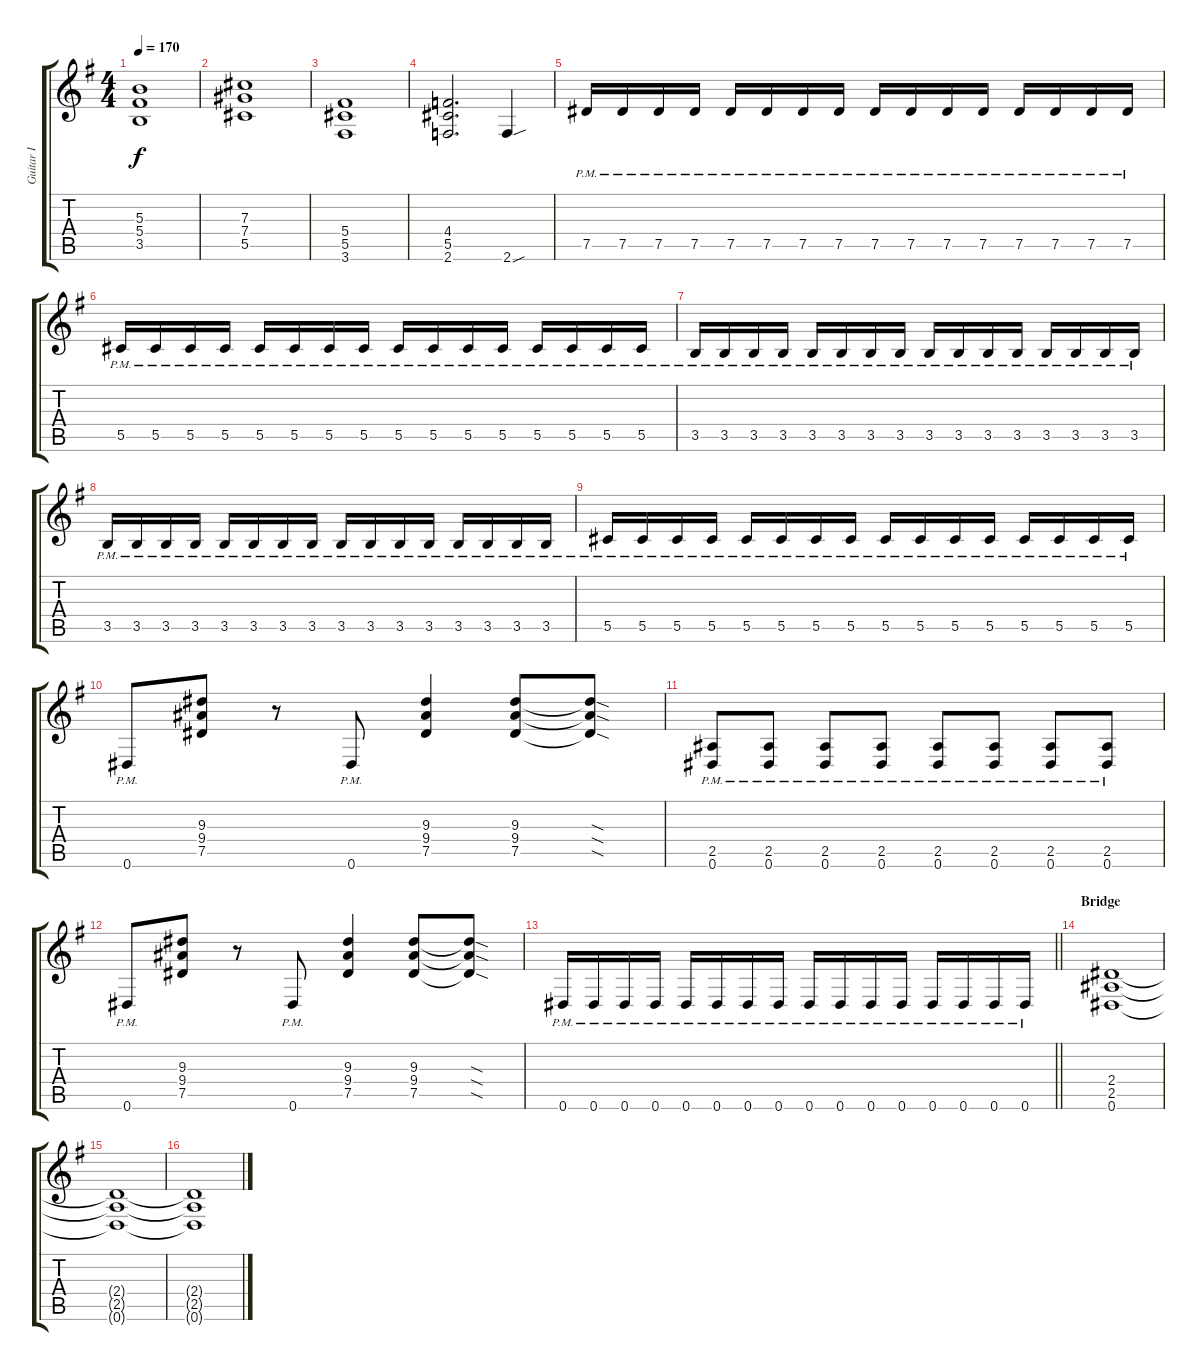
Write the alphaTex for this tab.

\track ("Guitar I" "Guitar I") {instrument distortionguitar}
\staff {score tabs}
\tuning (Eb4 Bb3 Gb3 Db3 Ab2 Eb2) {hide}
\ts (4 4)
\tempo 170
\clef g2
\ks g
(5.3{t} 5.4{t} 3.5{t}).1{dy f} |
(7.3 7.4 5.5).1 |
(5.4 5.5 3.6).1 |
(4.4 5.5 2.6).2{d} 2.6{sou}.4 |
7.5{pm}.16 7.5{pm}.16 7.5{pm}.16 7.5{pm}.16 7.5{pm}.16 7.5{pm}.16 7.5{pm}.16 7.5{pm}.16 7.5{pm}.16 7.5{pm}.16 7.5{pm}.16 7.5{pm}.16 7.5{pm}.16 7.5{pm}.16 7.5{pm}.16 7.5{pm}.16 |
5.5{pm}.16 5.5{pm}.16 5.5{pm}.16 5.5{pm}.16 5.5{pm}.16 5.5{pm}.16 5.5{pm}.16 5.5{pm}.16 5.5{pm}.16 5.5{pm}.16 5.5{pm}.16 5.5{pm}.16 5.5{pm}.16 5.5{pm}.16 5.5{pm}.16 5.5{pm}.16 |
3.5{pm}.16 3.5{pm}.16 3.5{pm}.16 3.5{pm}.16 3.5{pm}.16 3.5{pm}.16 3.5{pm}.16 3.5{pm}.16 3.5{pm}.16 3.5{pm}.16 3.5{pm}.16 3.5{pm}.16 3.5{pm}.16 3.5{pm}.16 3.5{pm}.16 3.5{pm}.16 |
3.5{pm}.16 3.5{pm}.16 3.5{pm}.16 3.5{pm}.16 3.5{pm}.16 3.5{pm}.16 3.5{pm}.16 3.5{pm}.16 3.5{pm}.16 3.5{pm}.16 3.5{pm}.16 3.5{pm}.16 3.5{pm}.16 3.5{pm}.16 3.5{pm}.16 3.5{pm}.16 |
5.5{pm}.16 5.5{pm}.16 5.5{pm}.16 5.5{pm}.16 5.5{pm}.16 5.5{pm}.16 5.5{pm}.16 5.5{pm}.16 5.5{pm}.16 5.5{pm}.16 5.5{pm}.16 5.5{pm}.16 5.5{pm}.16 5.5{pm}.16 5.5{pm}.16 5.5{pm}.16 |
0.6{pm}.8 (9.3 9.4 7.5).8 r.8 0.6{pm}.8 (9.3 9.4 7.5).4 (9.3 9.4 7.5).8 (9.3{sod t} 9.4{sod t} 7.5{sod t}).8 |
(2.5{pm} 0.6{pm}).8 (2.5{pm} 0.6{pm}).8 (2.5{pm} 0.6{pm}).8 (2.5{pm} 0.6{pm}).8 (2.5{pm} 0.6{pm}).8 (2.5{pm} 0.6{pm}).8 (2.5{pm} 0.6{pm}).8 (2.5{pm} 0.6{pm}).8 |
0.6{pm}.8 (9.3 9.4 7.5).8 r.8 0.6{pm}.8 (9.3 9.4 7.5).4 (9.3 9.4 7.5).8 (9.3{sod t} 9.4{sod t} 7.5{sod t}).8 |
\barLineRight lightlight
0.6{pm}.16 0.6{pm}.16 0.6{pm}.16 0.6{pm}.16 0.6{pm}.16 0.6{pm}.16 0.6{pm}.16 0.6{pm}.16 0.6{pm}.16 0.6{pm}.16 0.6{pm}.16 0.6{pm}.16 0.6{pm}.16 0.6{pm}.16 0.6{pm}.16 0.6{pm}.16 |
\section ("" "Bridge")
(2.4 2.5 0.6).1{volume 4} |
(2.4{t} 2.5{t} 0.6{t}).1 |
(2.4{t} 2.5{t} 0.6{t}).1
